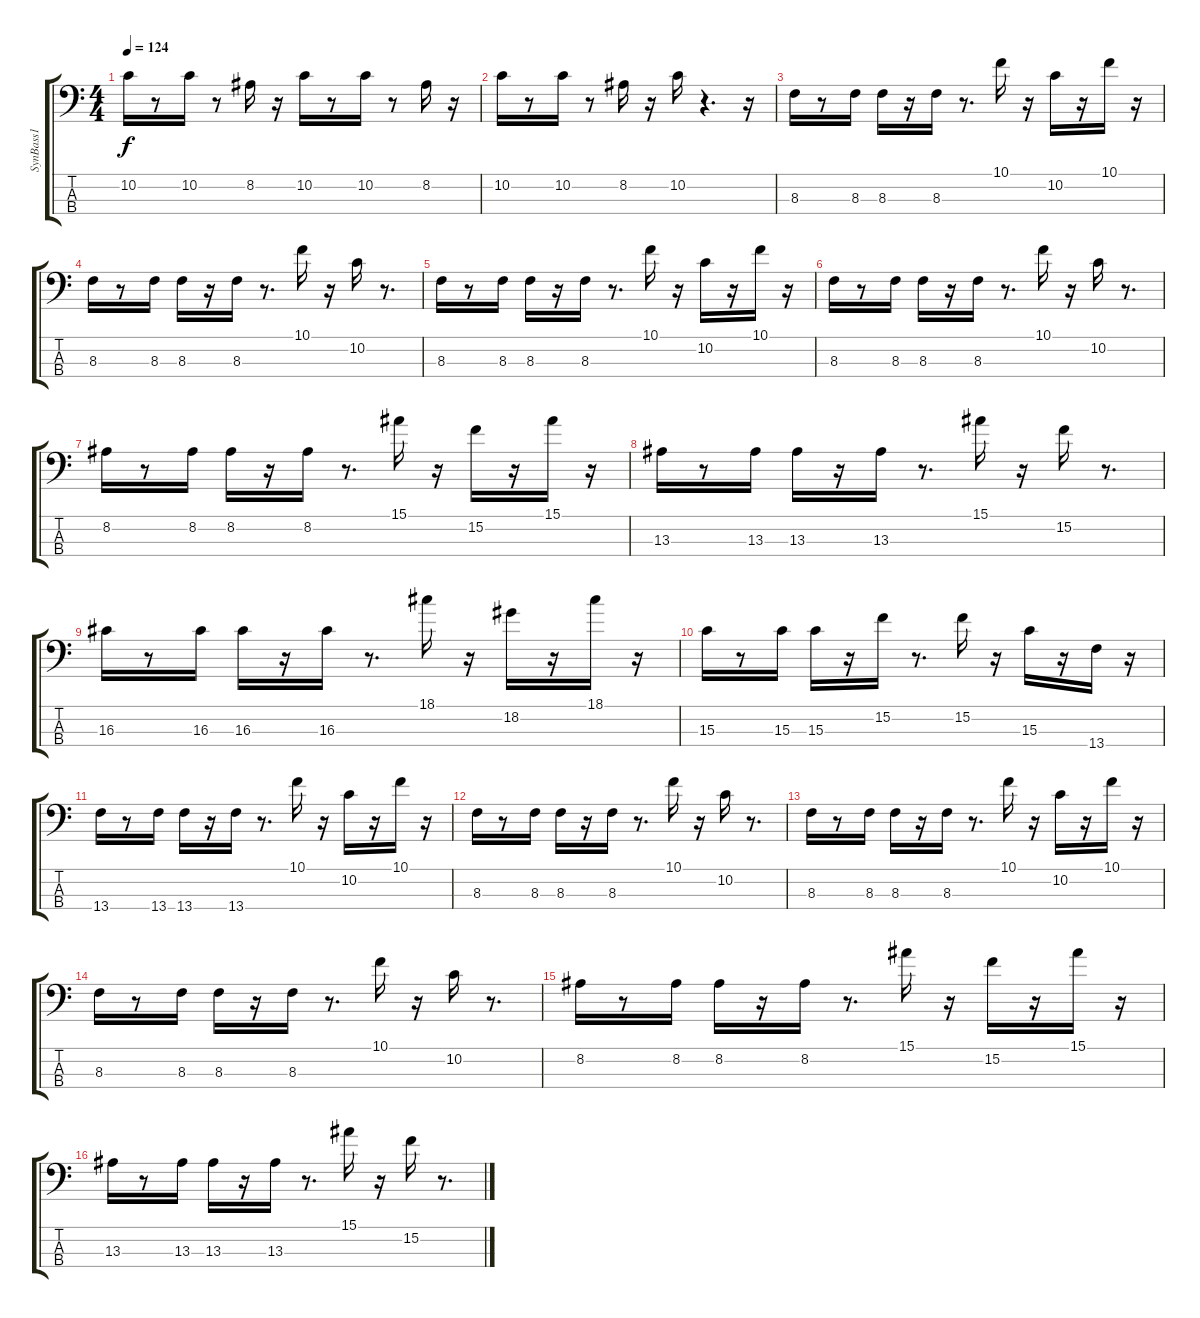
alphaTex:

\track ("SynBass1" "SynBass1") {instrument synthbass1}
\staff {score tabs}
\tuning (G2 D2 A1 E1) {hide}
\ts (4 4)
\tempo 124
\clef f4
\ks c
10.2.16{dy f} r.8 10.2.16 r.8 8.2.16 r.16 10.2.16 r.8 10.2.16 r.8 8.2.16 r.16 |
10.2.16 r.8 10.2.16 r.8 8.2.16 r.16 10.2.16 r.4{d} r.16 |
8.3.16 r.8 8.3.16 8.3.16 r.16 8.3.16 r.8{d} 10.1.16 r.16 10.2.16 r.16 10.1.16 r.16 |
8.3.16 r.8 8.3.16 8.3.16 r.16 8.3.16 r.8{d} 10.1.16 r.16 10.2.16 r.8{d} |
8.3.16 r.8 8.3.16 8.3.16 r.16 8.3.16 r.8{d} 10.1.16 r.16 10.2.16 r.16 10.1.16 r.16 |
8.3.16 r.8 8.3.16 8.3.16 r.16 8.3.16 r.8{d} 10.1.16 r.16 10.2.16 r.8{d} |
8.2.16 r.8 8.2.16 8.2.16 r.16 8.2.16 r.8{d} 15.1.16 r.16 15.2.16 r.16 15.1.16 r.16 |
13.3.16 r.8 13.3.16 13.3.16 r.16 13.3.16 r.8{d} 15.1.16 r.16 15.2.16 r.8{d} |
16.3.16 r.8 16.3.16 16.3.16 r.16 16.3.16 r.8{d} 18.1.16 r.16 18.2.16 r.16 18.1.16 r.16 |
15.3.16 r.8 15.3.16 15.3.16 r.16 15.2.16 r.8{d} 15.2.16 r.16 15.3.16 r.16 13.4.16 r.16 |
13.4.16 r.8 13.4.16 13.4.16 r.16 13.4.16 r.8{d} 10.1.16 r.16 10.2.16 r.16 10.1.16 r.16 |
8.3.16 r.8 8.3.16 8.3.16 r.16 8.3.16 r.8{d} 10.1.16 r.16 10.2.16 r.8{d} |
8.3.16 r.8 8.3.16 8.3.16 r.16 8.3.16 r.8{d} 10.1.16 r.16 10.2.16 r.16 10.1.16 r.16 |
8.3.16 r.8 8.3.16 8.3.16 r.16 8.3.16 r.8{d} 10.1.16 r.16 10.2.16 r.8{d} |
8.2.16 r.8 8.2.16 8.2.16 r.16 8.2.16 r.8{d} 15.1.16 r.16 15.2.16 r.16 15.1.16 r.16 |
13.3.16 r.8 13.3.16 13.3.16 r.16 13.3.16 r.8{d} 15.1.16 r.16 15.2.16 r.8{d}
